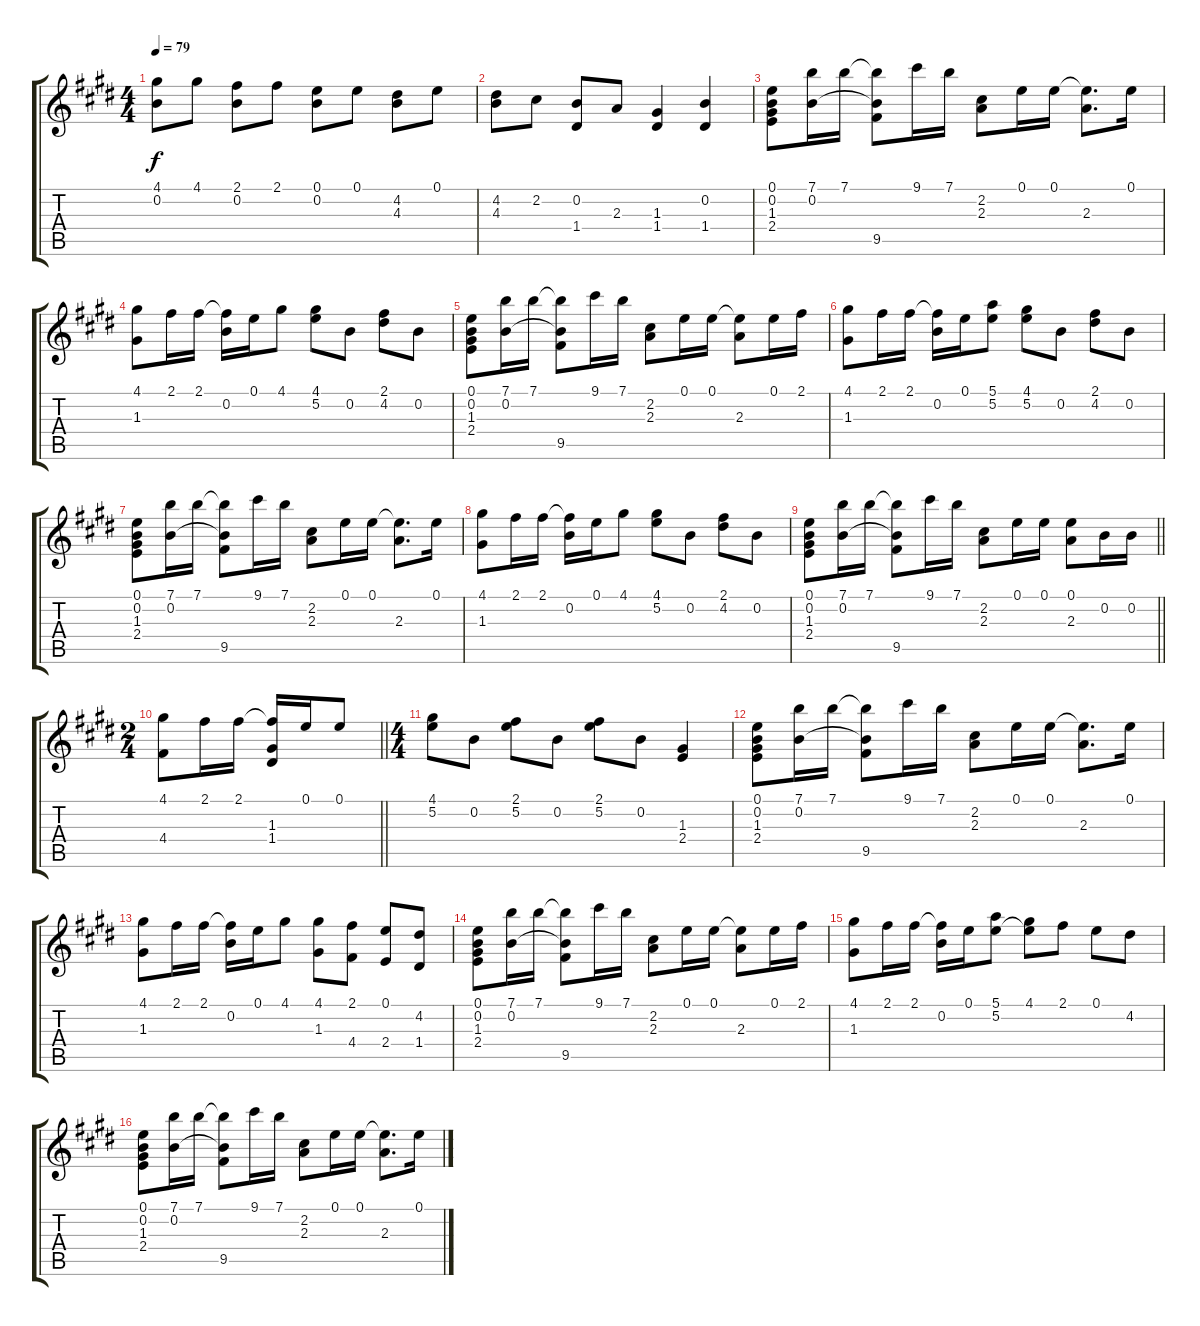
\track "" {instrument acousticguitarsteel}
\staff {score tabs}
\tuning (E4 B3 G3 D3 A2 E2) {hide}
\ts (4 4)
\tempo 79
\clef g2
\ks e
(4.1 0.2).8{dy f} 4.1.8 (2.1 0.2).8 2.1.8 (0.1 0.2).8 0.1.8 (4.2 4.3).8 0.1.8 |
(4.2 4.3).8 2.2.8 (0.2 1.4).8 2.3.8 (1.3 1.4).4 (0.2 1.4).4 |
(0.1 0.2 1.3 2.4).8 (7.1 0.2).16 7.1.16 (7.1{t} 0.2{t} 9.5).8 9.1.16 7.1.16 (2.2 2.3).8 0.1.16 0.1.16 (0.1{t} 2.3).8{d} 0.1.16 |
(4.1 1.3).8 2.1.16 2.1.16 (2.1{t} 0.2).16 0.1.16 4.1.8 (4.1 5.2).8 0.2.8 (2.1 4.2).8 0.2.8 |
(0.1 0.2 1.3 2.4).8 (7.1 0.2).16 7.1.16 (7.1{t} 0.2{t} 9.5).8 9.1.16 7.1.16 (2.2 2.3).8 0.1.16 0.1.16 (0.1{t} 2.3).8 0.1.16 2.1.16 |
(4.1 1.3).8 2.1.16 2.1.16 (2.1{t} 0.2).16 0.1.16 (5.1 5.2).8 (4.1 5.2).8 0.2.8 (2.1 4.2).8 0.2.8 |
(0.1 0.2 1.3 2.4).8 (7.1 0.2).16 7.1.16 (7.1{t} 0.2{t} 9.5).8 9.1.16 7.1.16 (2.2 2.3).8 0.1.16 0.1.16 (0.1{t} 2.3).8{d} 0.1.16 |
(4.1 1.3).8 2.1.16 2.1.16 (2.1{t} 0.2).16 0.1.16 4.1.8 (4.1 5.2).8 0.2.8 (2.1 4.2).8 0.2.8 |
\barLineRight lightlight
(0.1 0.2 1.3 2.4).8 (7.1 0.2).16 7.1.16 (7.1{t} 0.2{t} 9.5).8 9.1.16 7.1.16 (2.2 2.3).8 0.1.16 0.1.16 (0.1 2.3).8 0.2.16 0.2.16 |
\ts (2 4)
\barLineRight lightlight
(4.1 4.4).8 2.1.16 2.1.16 (2.1{t} 1.3 1.4).16 0.1.16 0.1.8 |
\ts (4 4)
(4.1 5.2).8 0.2.8 (2.1 5.2).8 0.2.8 (2.1 5.2).8 0.2.8 (1.3 2.4).4 |
(0.1 0.2 1.3 2.4).8 (7.1 0.2).16 7.1.16 (7.1{t} 0.2{t} 9.5).8 9.1.16 7.1.16 (2.2 2.3).8 0.1.16 0.1.16 (0.1{t} 2.3).8{d} 0.1.16 |
(4.1 1.3).8 2.1.16 2.1.16 (2.1{t} 0.2).16 0.1.16 4.1.8 (4.1 1.3).8 (2.1 4.4).8 (0.1 2.4).8 (4.2 1.4).8 |
(0.1 0.2 1.3 2.4).8 (7.1 0.2).16 7.1.16 (7.1{t} 0.2{t} 9.5).8 9.1.16 7.1.16 (2.2 2.3).8 0.1.16 0.1.16 (0.1{t} 2.3).8 0.1.16 2.1.16 |
(4.1 1.3).8 2.1.16 2.1.16 (2.1{t} 0.2).16 0.1.16 (5.1 5.2).8 (4.1 5.2{t}).8 2.1.8 0.1.8 4.2.8 |
(0.1 0.2 1.3 2.4).8 (7.1 0.2).16 7.1.16 (7.1{t} 0.2{t} 9.5).8 9.1.16 7.1.16 (2.2 2.3).8 0.1.16 0.1.16 (0.1{t} 2.3).8{d} 0.1.16
